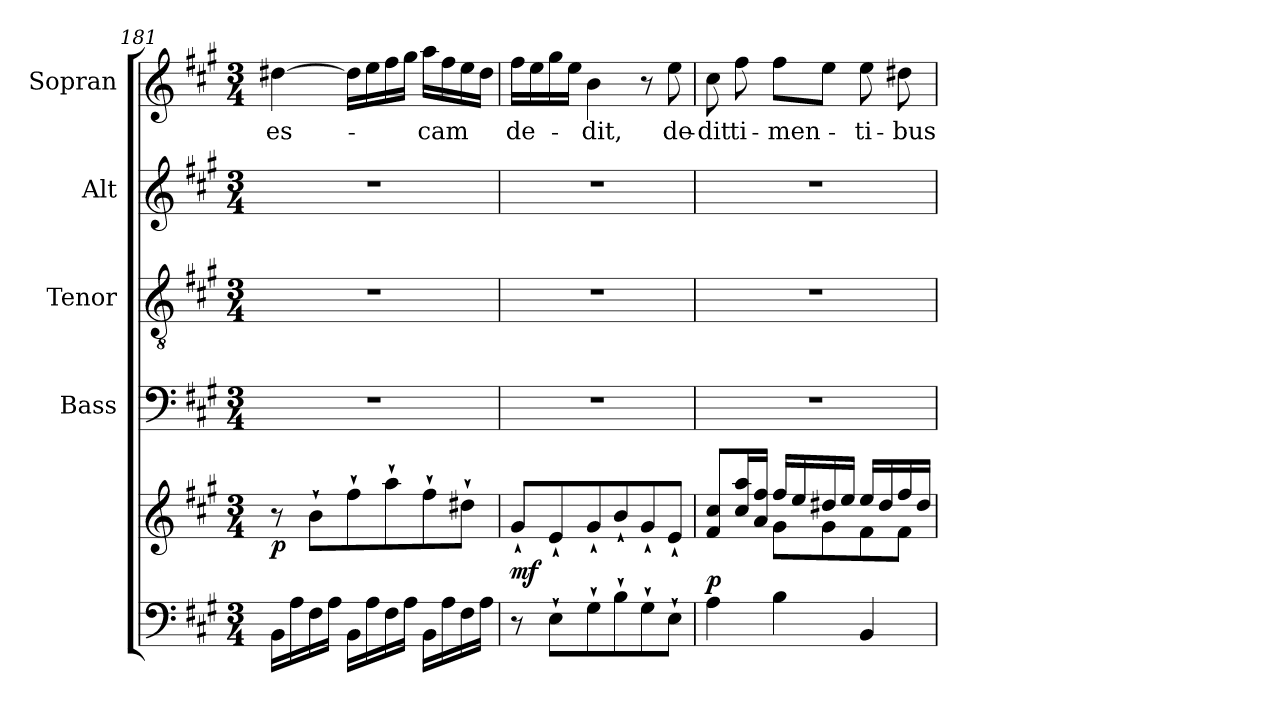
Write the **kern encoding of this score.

**kern	**kern	**dynam	**kern	**kern	**kern	**kern	**text
*part5	*part5	*part5	*part4	*part3	*part2	*part1	*part1
*staff6	*staff5	*staff5/6	*staff4	*staff3	*staff2	*staff1	*staff1
*	*	*	*I"Bass	*I"Tenor	*I"Alt	*I"Sopran	*
*	*	*	*I'B.	*I'T.	*I'A.	*I'S.	*
*clefF4	*clefG2	*	*clefF4	*clefGv2	*clefG2	*clefG2	*
*k[f#c#g#]	*k[f#c#g#]	*	*k[f#c#g#]	*k[f#c#g#]	*k[f#c#g#]	*k[f#c#g#]	*
*A:	*A:	*	*A:	*A:	*A:	*A:	*
*M3/4	*M3/4	*	*M3/4	*M3/4	*M3/4	*M3/4	*
=181	=181	=181	=181	=181	=181	=181	=181
!	!	!LO:DY:b	!	!	!	!	!LO:LY:b
16BB\LL	8r	p	2.r	2.r	2.r	[4dd#X\	es-
16A\	.	.	.	.	.	.	.
16F#\	8b`>\L	.	.	.	.	.	.
16A\JJ	.	.	.	.	.	.	.
16BB\LL	8ff#`>\	.	.	.	.	16dd#\LL]	.
16A\	.	.	.	.	.	16ee\	.
16F#\	8aa`>\	.	.	.	.	16ff#\	.
16A\JJ	.	.	.	.	.	16gg#\JJ	.
!	!	!	!	!	!	!	!LO:LY:b
16BB\LL	8ff#`>\	.	.	.	.	16aa\LL	-cam
16A\	.	.	.	.	.	16ff#\	.
16F#\	8dd#X`>\J	.	.	.	.	16ee\	.
16A\JJ	.	.	.	.	.	16dd#\JJ	.
=182	=182	=182	=182	=182	=182	=182	=182
!	!	!LO:DY:b	!	!	!	!	!LO:LY:b
8r	8g#`</L	mf	2.r	2.r	2.r	16ff#\LL	de-
.	.	.	.	.	.	16ee\	.
8E`>\L	8e`</	.	.	.	.	16gg#\	.
.	.	.	.	.	.	16ee\JJ	.
!	!	!	!	!	!	!	!LO:LY:b
8G#`>\	8g#`</	.	.	.	.	4b\	-dit,
8B`>\	8b`</	.	.	.	.	.	.
8G#`>\	8g#`</	.	.	.	.	8r	.
!	!	!	!	!	!	!	!LO:LY:b
8E`>\J	8e`</J	.	.	.	.	8ee\	de-
!!LO:LB:g=z
=183	=183	=183	=183	=183	=183	=183	=183
*	*^	*	*	*	*	*	*
!	!	!	!LO:DY:a=2	!	!	!	!	!LO:LY:b
4A\	8f#/ 8cc#/L	4ryy	p	2.r	2.r	2.r	8cc#\	-dit
!	!	!	!	!	!	!	!	!LO:LY:b
.	16cc#/ 16aa/L	.	.	.	.	.	8ff#\	ti-
.	16a/ 16ff#/JJ	.	.	.	.	.	.	.
!	!	!	!	!	!	!	!	!LO:LY:b
4B\	16ff#/LL	8g#\L	.	.	.	.	8ff#\L	-men-
.	16ee/	.	.	.	.	.	.	.
.	16dd#X/	8g#\	.	.	.	.	8ee\J	.
.	16ee/JJ	.	.	.	.	.	.	.
!	!	!	!	!	!	!	!	!LO:LY:b
4BB/	16ee/LL	8f#\	.	.	.	.	8ee\	-ti-
.	16dd#/	.	.	.	.	.	.	.
!	!	!	!	!	!	!	!	!LO:LY:b
.	16ff#/	8f#\J	.	.	.	.	8dd#X\	-bus
.	16dd#/JJ	.	.	.	.	.	.	.
*	*v	*v	*	*	*	*	*	*
=	=	=	=	=	=	=	=
*-	*-	*-	*-	*-	*-	*-	*-
